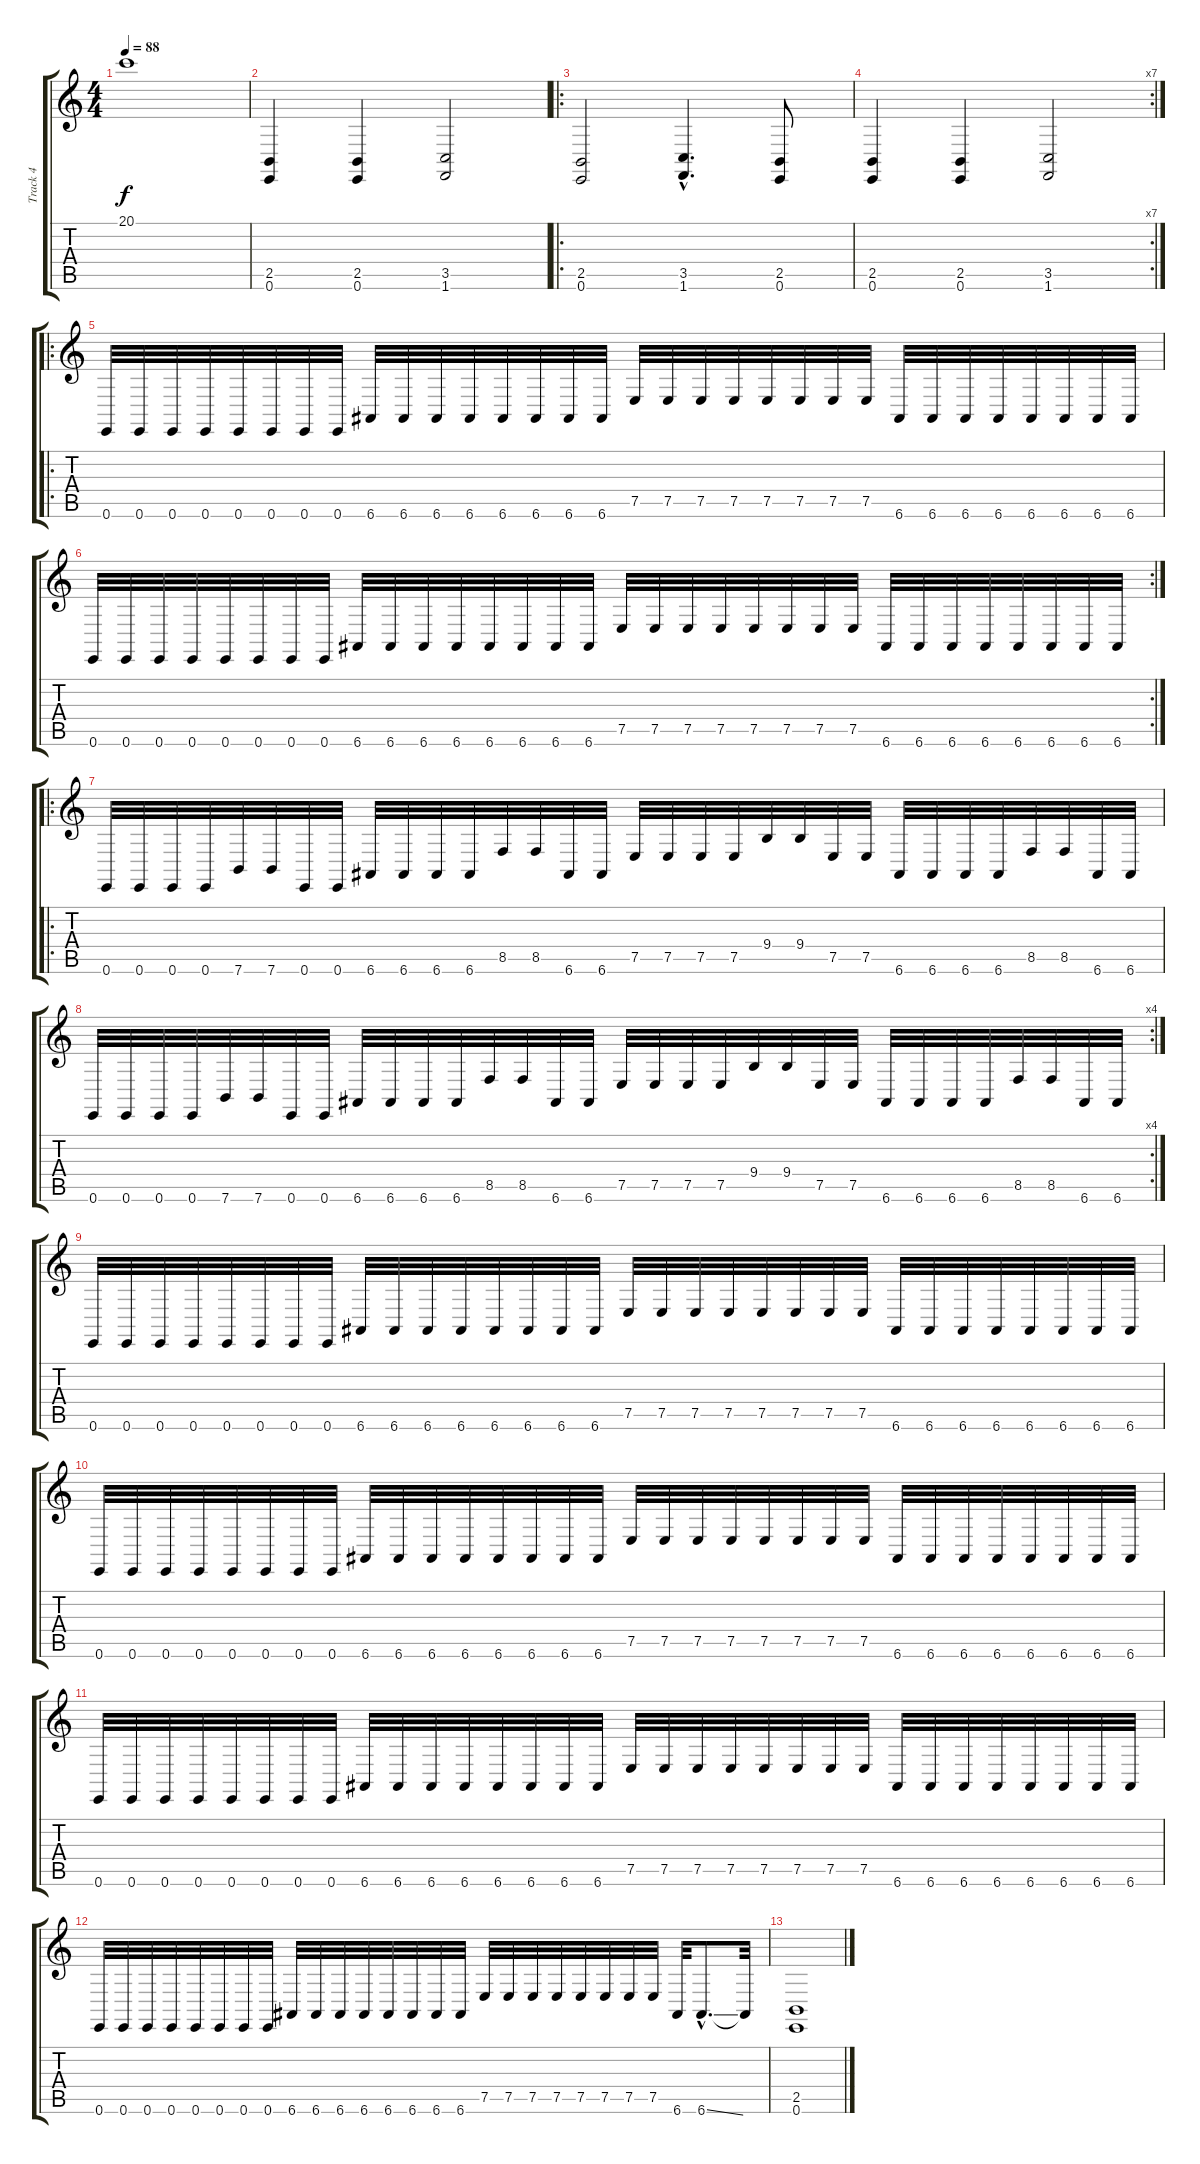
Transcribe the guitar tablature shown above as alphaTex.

\track ("Track 4" "Track 4") {instrument lead1square}
\staff {score tabs}
\tuning (E4 B3 G3 D3 A2 E2) {hide}
\ts (4 4)
\tempo 88
\clef g2
\ks c
20.1{t}.1{dy f} |
(2.5 0.6).4 (2.5 0.6).4 (3.5 1.6).2 |
\ro
(2.5 0.6).2 (3.5{hac} 1.6{hac}).4{d} (2.5 0.6).8 |
\rc 7
(2.5 0.6).4 (2.5 0.6).4 (3.5 1.6).2 |
\ro
0.6.32 0.6.32 0.6.32 0.6.32 0.6.32 0.6.32 0.6.32 0.6.32 6.6.32 6.6.32 6.6.32 6.6.32 6.6.32 6.6.32 6.6.32 6.6.32 7.5.32 7.5.32 7.5.32 7.5.32 7.5.32 7.5.32 7.5.32 7.5.32 6.6.32 6.6.32 6.6.32 6.6.32 6.6.32 6.6.32 6.6.32 6.6.32 |
\rc 2
0.6.32 0.6.32 0.6.32 0.6.32 0.6.32 0.6.32 0.6.32 0.6.32 6.6.32 6.6.32 6.6.32 6.6.32 6.6.32 6.6.32 6.6.32 6.6.32 7.5.32 7.5.32 7.5.32 7.5.32 7.5.32 7.5.32 7.5.32 7.5.32 6.6.32 6.6.32 6.6.32 6.6.32 6.6.32 6.6.32 6.6.32 6.6.32 |
\ro
0.6.32 0.6.32 0.6.32 0.6.32 7.6.32 7.6.32 0.6.32 0.6.32 6.6.32 6.6.32 6.6.32 6.6.32 8.5.32 8.5.32 6.6.32 6.6.32 7.5.32 7.5.32 7.5.32 7.5.32 9.4.32 9.4.32 7.5.32 7.5.32 6.6.32 6.6.32 6.6.32 6.6.32 8.5.32 8.5.32 6.6.32 6.6.32 |
\rc 4
0.6.32 0.6.32 0.6.32 0.6.32 7.6.32 7.6.32 0.6.32 0.6.32 6.6.32 6.6.32 6.6.32 6.6.32 8.5.32 8.5.32 6.6.32 6.6.32 7.5.32 7.5.32 7.5.32 7.5.32 9.4.32 9.4.32 7.5.32 7.5.32 6.6.32 6.6.32 6.6.32 6.6.32 8.5.32 8.5.32 6.6.32 6.6.32 |
0.6.32 0.6.32 0.6.32 0.6.32 0.6.32 0.6.32 0.6.32 0.6.32 6.6.32 6.6.32 6.6.32 6.6.32 6.6.32 6.6.32 6.6.32 6.6.32 7.5.32 7.5.32 7.5.32 7.5.32 7.5.32 7.5.32 7.5.32 7.5.32 6.6.32 6.6.32 6.6.32 6.6.32 6.6.32 6.6.32 6.6.32 6.6.32 |
0.6.32 0.6.32 0.6.32 0.6.32 0.6.32 0.6.32 0.6.32 0.6.32 6.6.32 6.6.32 6.6.32 6.6.32 6.6.32 6.6.32 6.6.32 6.6.32 7.5.32 7.5.32 7.5.32 7.5.32 7.5.32 7.5.32 7.5.32 7.5.32 6.6.32 6.6.32 6.6.32 6.6.32 6.6.32 6.6.32 6.6.32 6.6.32 |
0.6.32 0.6.32 0.6.32 0.6.32 0.6.32 0.6.32 0.6.32 0.6.32 6.6.32 6.6.32 6.6.32 6.6.32 6.6.32 6.6.32 6.6.32 6.6.32 7.5.32 7.5.32 7.5.32 7.5.32 7.5.32 7.5.32 7.5.32 7.5.32 6.6.32 6.6.32 6.6.32 6.6.32 6.6.32 6.6.32 6.6.32 6.6.32 |
0.6.32 0.6.32 0.6.32 0.6.32 0.6.32 0.6.32 0.6.32 0.6.32 6.6.32 6.6.32 6.6.32 6.6.32 6.6.32 6.6.32 6.6.32 6.6.32 7.5.32 7.5.32 7.5.32 7.5.32 7.5.32 7.5.32 7.5.32 7.5.32 6.6.32 6.6{ss hac}.8{d} 6.6{t}.32 |
(2.5 0.6).1
